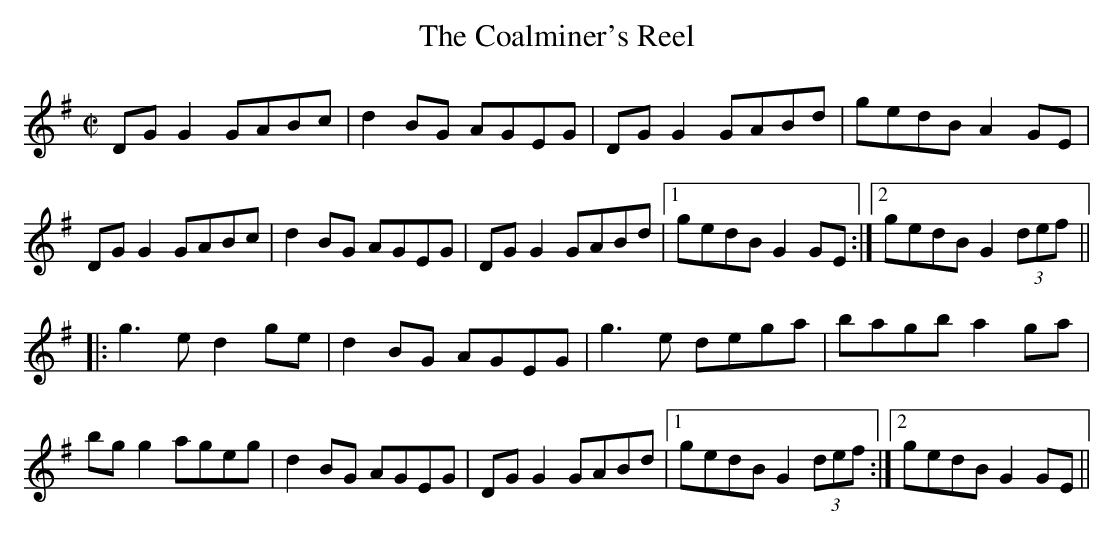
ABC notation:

X:1
T:Coalminer's Reel, The
M:C|
K:G
DGG2 GABc|d2BG AGEG|DGG2 GABd|gedB A2GE|
DGG2 GABc|d2BG AGEG|DGG2 GABd|1 gedB G2GE:|2 gedB G2 (3def||
|:g3e d2ge|d2BG AGEG|g3e dega|bagb a2ga|
bgg2 ageg|d2BG AGEG|DGG2 GABd|1 gedB G2 (3def:|2 gedB G2GE||
